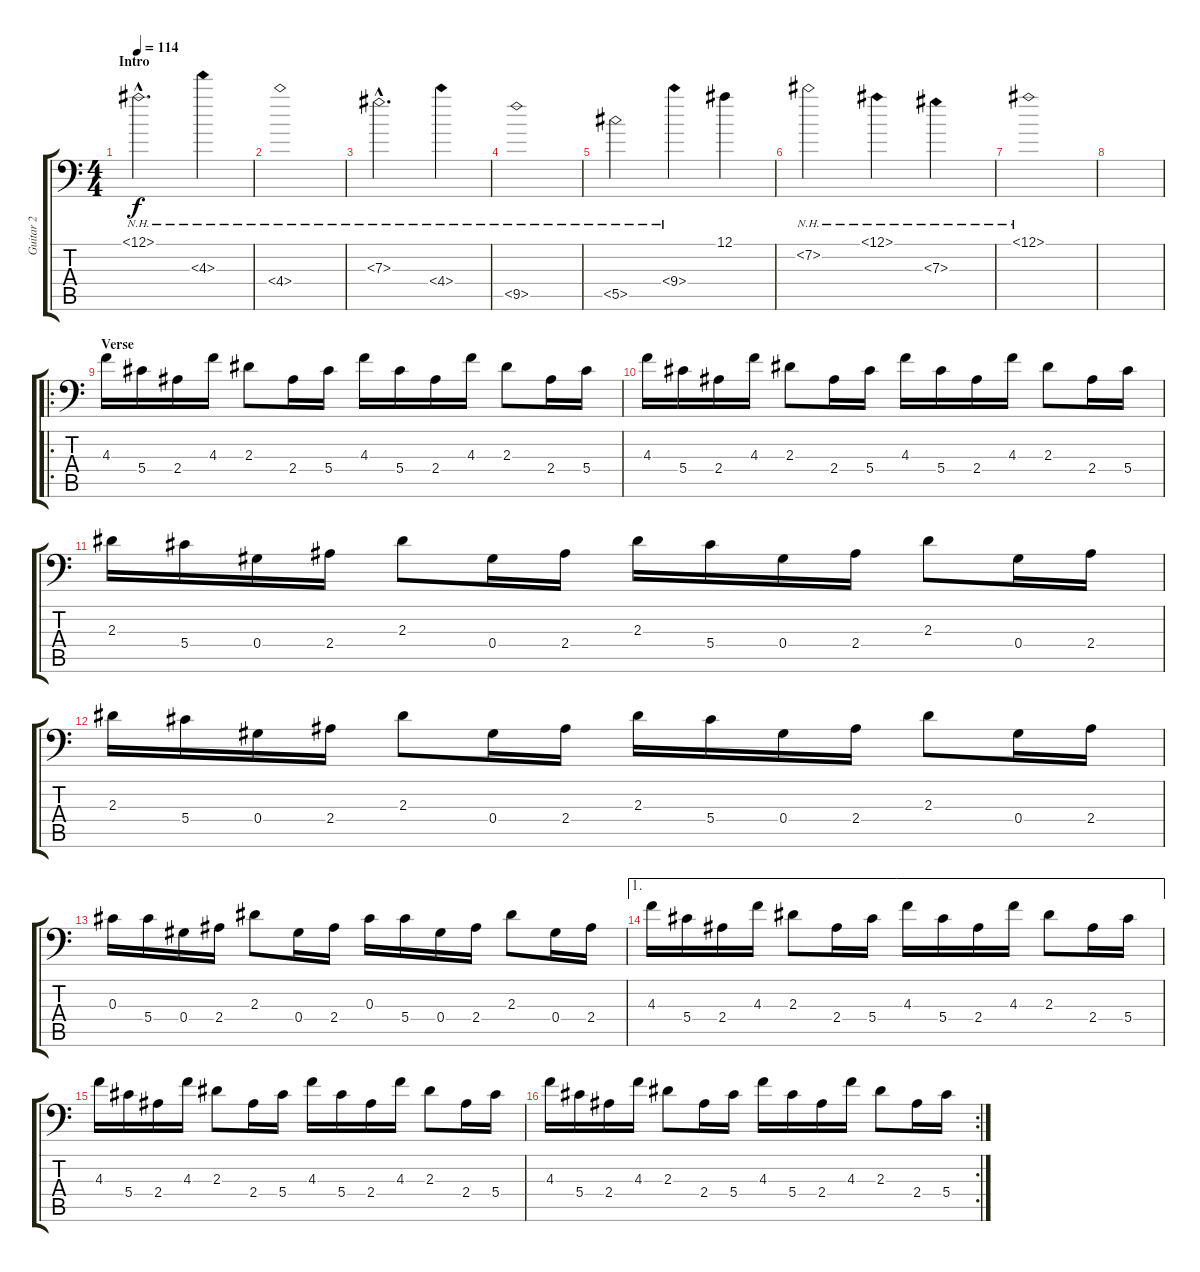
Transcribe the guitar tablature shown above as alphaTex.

\track ("Guitar 2" "Guitar 2") {instrument acousticguitarsteel}
\staff {score tabs}
\tuning (Bb3 Gb3 Db3 Ab2 Db2 Ab1) {hide}
\ts (4 4)
\section ("" "Intro")
\tempo 114
\clef f4
\ks c
12.1{nh hac}.2{d dy f instrument acousticguitarsteel} 4.3{nh}.4 |
4.4{nh}.1 |
7.3{nh hac}.2{d} 4.4{nh}.4 |
9.5{nh}.1 |
5.5{nh}.2 9.4{nh}.4 12.1.4 |
7.2{nh}.2 12.1{nh}.4 7.3{nh}.4 |
12.1{nh}.1 |
|
\ro
\section ("" "Verse")
4.3.16 5.4.16 2.4.16 4.3.16 2.3.8 2.4.16 5.4.16 4.3.16 5.4.16 2.4.16 4.3.16 2.3.8 2.4.16 5.4.16 |
4.3.16 5.4.16 2.4.16 4.3.16 2.3.8 2.4.16 5.4.16 4.3.16 5.4.16 2.4.16 4.3.16 2.3.8 2.4.16 5.4.16 |
2.3.16 5.4.16 0.4.16 2.4.16 2.3.8 0.4.16 2.4.16 2.3.16 5.4.16 0.4.16 2.4.16 2.3.8 0.4.16 2.4.16 |
2.3.16 5.4.16 0.4.16 2.4.16 2.3.8 0.4.16 2.4.16 2.3.16 5.4.16 0.4.16 2.4.16 2.3.8 0.4.16 2.4.16 |
0.3.16 5.4.16 0.4.16 2.4.16 2.3.8 0.4.16 2.4.16 0.3.16 5.4.16 0.4.16 2.4.16 2.3.8 0.4.16 2.4.16 |
\ae 1
4.3.16 5.4.16 2.4.16 4.3.16 2.3.8 2.4.16 5.4.16 4.3.16 5.4.16 2.4.16 4.3.16 2.3.8 2.4.16 5.4.16 |
4.3.16 5.4.16 2.4.16 4.3.16 2.3.8 2.4.16 5.4.16 4.3.16 5.4.16 2.4.16 4.3.16 2.3.8 2.4.16 5.4.16 |
\rc 2
4.3.16 5.4.16 2.4.16 4.3.16 2.3.8 2.4.16 5.4.16 4.3.16 5.4.16 2.4.16 4.3.16 2.3.8 2.4.16 5.4.16
